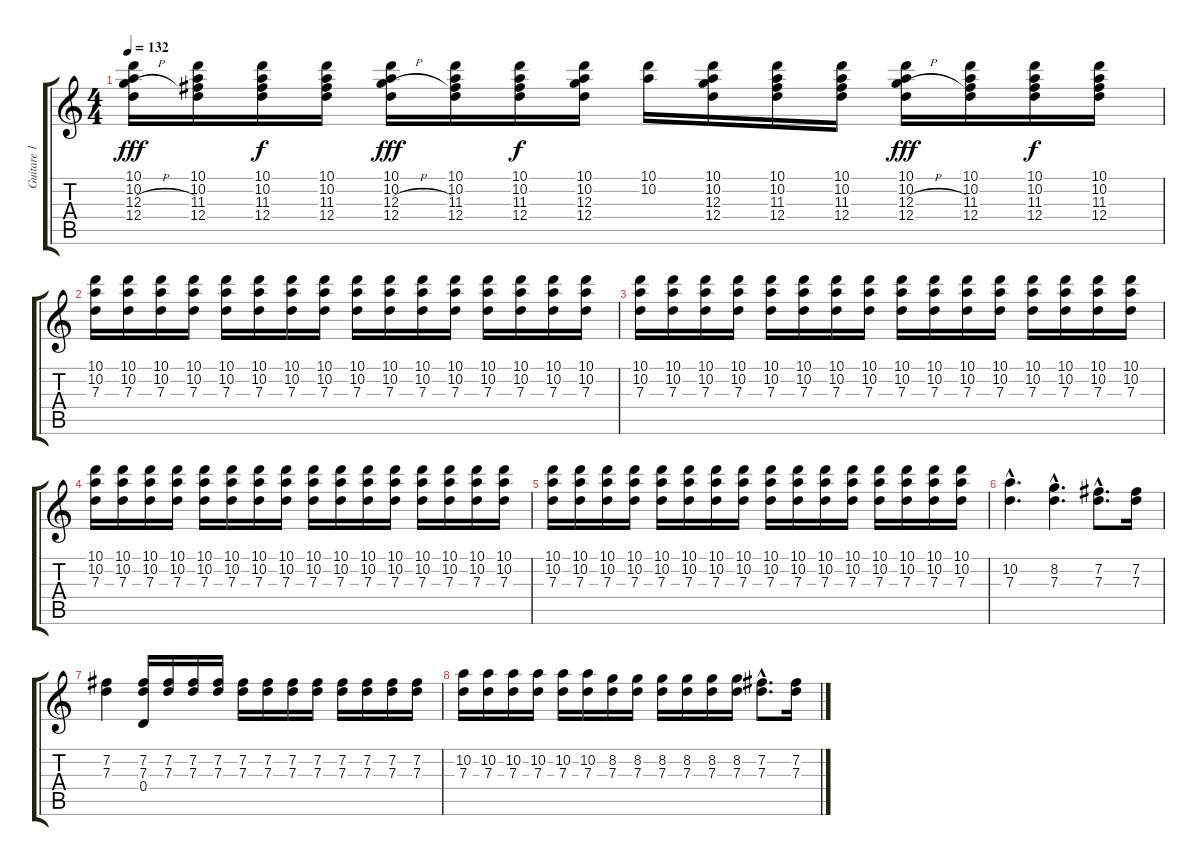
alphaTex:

\track ("Guitare 1" "Guitare 1") {instrument electricguitarclean}
\staff {score tabs}
\tuning (E4 B3 G3 D3 A2 E2) {hide}
\ts (4 4)
\tempo 132
\clef g2
\ks c
(10.1 10.2 12.3{h} 12.4).16{dy fff} (10.1 10.2 11.3 12.4).16 (10.1 10.2 11.3 12.4).16{dy f} (10.1 10.2 11.3 12.4).16 (10.1 10.2 12.3{h} 12.4).16{dy fff} (10.1 10.2 11.3 12.4).16 (10.1 10.2 11.3 12.4).16{dy f} (10.1 10.2 12.3 12.4).16 (10.1 10.2).16 (10.1 10.2 12.3 12.4).16 (10.1 10.2 11.3 12.4).16 (10.1 10.2 11.3 12.4).16 (10.1 10.2 12.3{h} 12.4).16{dy fff} (10.1 10.2 11.3 12.4).16 (10.1 10.2 11.3 12.4).16{dy f} (10.1 10.2 11.3 12.4).16 |
(10.1 10.2 7.3).16 (10.1 10.2 7.3).16 (10.1 10.2 7.3).16 (10.1 10.2 7.3).16 (10.1 10.2 7.3).16 (10.1 10.2 7.3).16 (10.1 10.2 7.3).16 (10.1 10.2 7.3).16 (10.1 10.2 7.3).16 (10.1 10.2 7.3).16 (10.1 10.2 7.3).16 (10.1 10.2 7.3).16 (10.1 10.2 7.3).16 (10.1 10.2 7.3).16 (10.1 10.2 7.3).16 (10.1 10.2 7.3).16 |
(10.1 10.2 7.3).16 (10.1 10.2 7.3).16 (10.1 10.2 7.3).16 (10.1 10.2 7.3).16 (10.1 10.2 7.3).16 (10.1 10.2 7.3).16 (10.1 10.2 7.3).16 (10.1 10.2 7.3).16 (10.1 10.2 7.3).16 (10.1 10.2 7.3).16 (10.1 10.2 7.3).16 (10.1 10.2 7.3).16 (10.1 10.2 7.3).16 (10.1 10.2 7.3).16 (10.1 10.2 7.3).16 (10.1 10.2 7.3).16 |
(10.1 10.2 7.3).16 (10.1 10.2 7.3).16 (10.1 10.2 7.3).16 (10.1 10.2 7.3).16 (10.1 10.2 7.3).16 (10.1 10.2 7.3).16 (10.1 10.2 7.3).16 (10.1 10.2 7.3).16 (10.1 10.2 7.3).16 (10.1 10.2 7.3).16 (10.1 10.2 7.3).16 (10.1 10.2 7.3).16 (10.1 10.2 7.3).16 (10.1 10.2 7.3).16 (10.1 10.2 7.3).16 (10.1 10.2 7.3).16 |
(10.1 10.2 7.3).16 (10.1 10.2 7.3).16 (10.1 10.2 7.3).16 (10.1 10.2 7.3).16 (10.1 10.2 7.3).16 (10.1 10.2 7.3).16 (10.1 10.2 7.3).16 (10.1 10.2 7.3).16 (10.1 10.2 7.3).16 (10.1 10.2 7.3).16 (10.1 10.2 7.3).16 (10.1 10.2 7.3).16 (10.1 10.2 7.3).16 (10.1 10.2 7.3).16 (10.1 10.2 7.3).16 (10.1 10.2 7.3).16 |
(10.2{hac} 7.3{hac}).4{d} (8.2{hac} 7.3{hac}).4{d} (7.2{hac} 7.3{hac}).8{d} (7.2 7.3).16 |
(7.2 7.3).4 (7.2 7.3 0.4).16 (7.2 7.3).16 (7.2 7.3).16 (7.2 7.3).16 (7.2 7.3).16 (7.2 7.3).16 (7.2 7.3).16 (7.2 7.3).16 (7.2 7.3).16 (7.2 7.3).16 (7.2 7.3).16 (7.2 7.3).16 |
(10.2 7.3).16 (10.2 7.3).16 (10.2 7.3).16 (10.2 7.3).16 (10.2 7.3).16 (10.2 7.3).16 (8.2 7.3).16 (8.2 7.3).16 (8.2 7.3).16 (8.2 7.3).16 (8.2 7.3).16 (8.2 7.3).16 (7.2{hac} 7.3{hac}).8{d} (7.2 7.3).16
